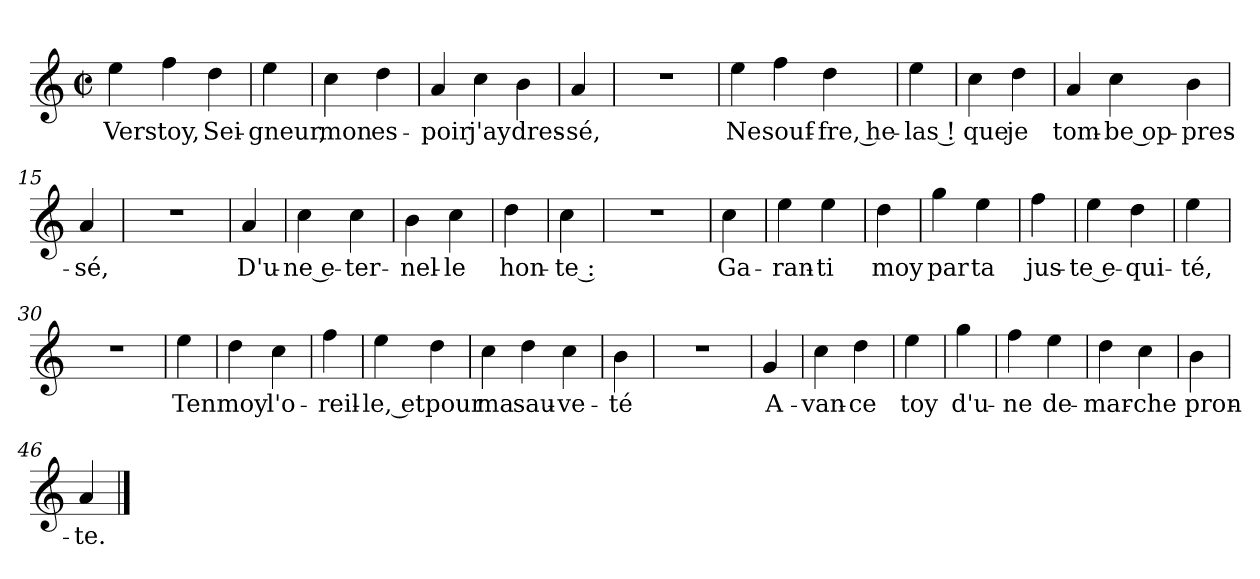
**kern	**text
*part1	*part1
*staff1	*staff1
*clefG2	*
*k[]	*
*C:	*
*M2/2	*
*met(c|)	*
=1	=1
4ee	Vers
4ff	toy,
4dd	Sei-
=3	=3
4ee	-gneur,
=4	=4
4cc	mon
4dd	es-
=5	=5
4a	-poir
4cc	j'ay
4b	dres-
=7	=7
4a	-sé,
=8	=8
1r	.
=9	=9
4ee	Ne
4ff	souf-
4dd	-fre, he-
=11	=11
4ee	-las !
=12	=12
4cc	que
4dd	je
=13	=13
4a	tom-
4cc	-be op-
4b	-pres-
=15	=15
4a	-sé,
=16	=16
1r	.
=17	=17
4a	D'u-
=18	=18
4cc	-ne e-
4cc	-ter-
=19	=19
4b	-nel-
4cc	-le
=20	=20
4dd	hon-
=21	=21
4cc	-te :
=22	=22
1r	.
=23	=23
4cc	Ga-
=24	=24
4ee	-ran-
4ee	-ti
=25	=25
4dd	moy
=26	=26
4gg	par
4ee	ta
=27	=27
4ff	jus-
=28	=28
4ee	-te e-
4dd	-qui-
=29	=29
4ee	-té,
=30	=30
1r	.
=31	=31
4ee	Ten
=32	=32
4dd	moy
4cc	l'o-
=33	=33
4ff	-reil-
=34	=34
4ee	-le, et
4dd	pour
=35	=35
4cc	ma
4dd	sau-
4cc	-ve-
=37	=37
4b	-té
=38	=38
1r	.
=39	=39
4g	A-
=40	=40
4cc	-van-
4dd	-ce
=41	=41
4ee	toy
=42	=42
4gg	d'u-
=43	=43
4ff	-ne
4ee	de-
=44	=44
4dd	-mar-
4cc	-che
=45	=45
4b	pron-
=46	=46
4a	-te.
==	==
*-	*-
